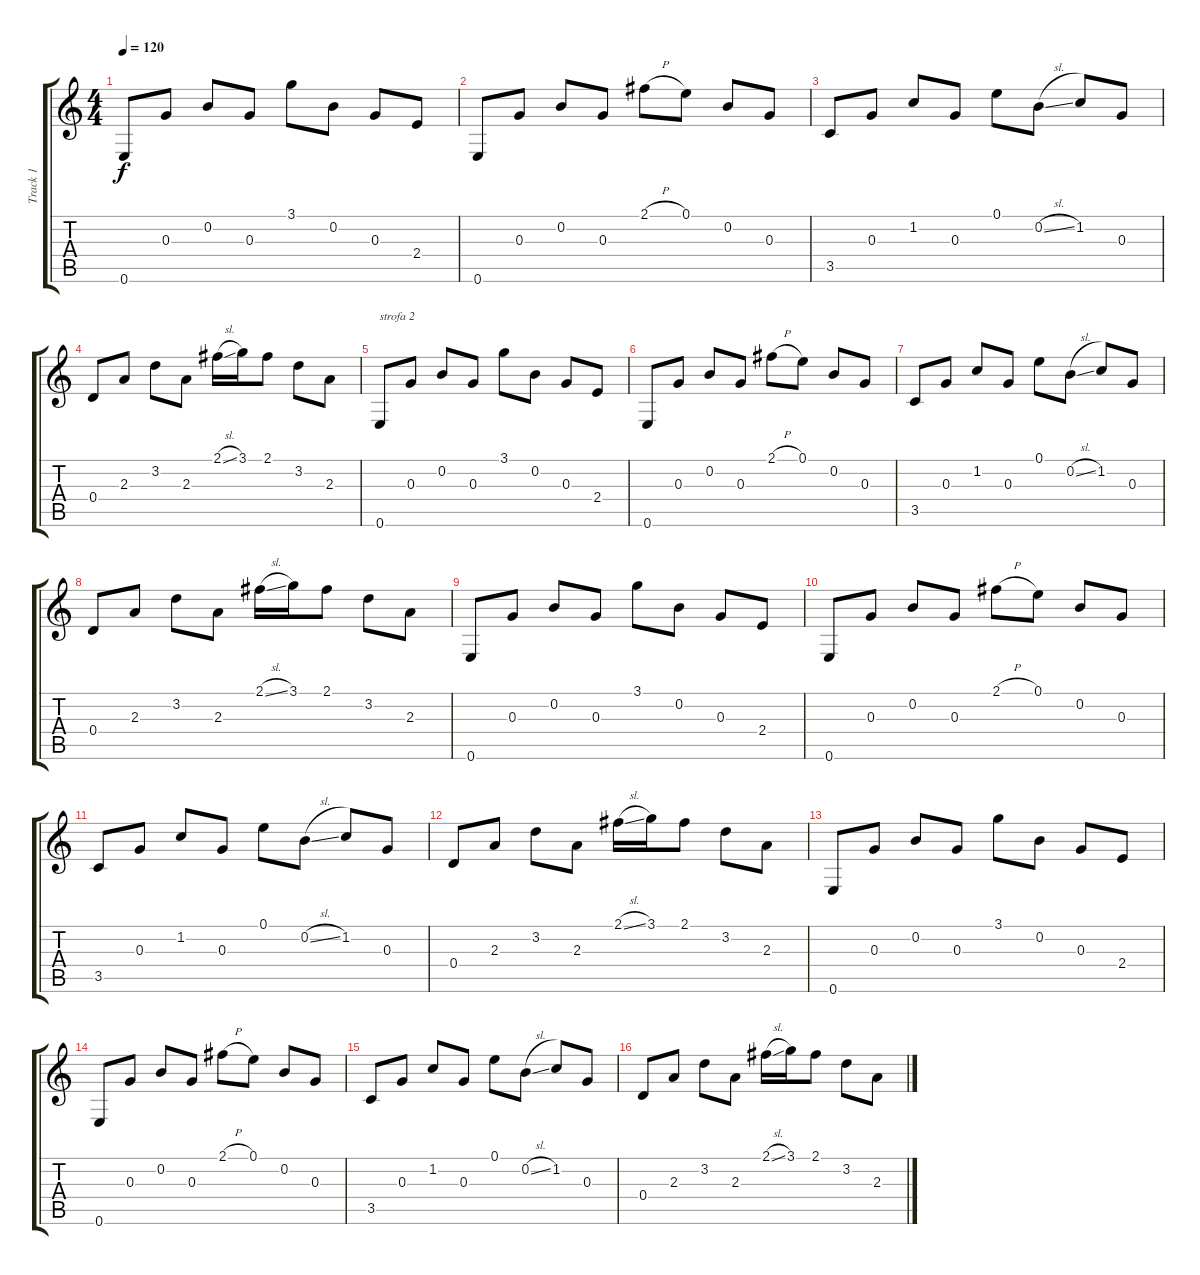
\track ("Track 1" "Track 1") {instrument acousticguitarsteel}
\staff {score tabs}
\tuning (E4 B3 G3 D3 A2 E2) {hide}
\ts (4 4)
\tempo 120
\clef g2
\ks c
0.6.8{dy f} 0.3.8 0.2.8 0.3.8 3.1.8 0.2.8 0.3.8 2.4.8 |
0.6.8 0.3.8 0.2.8 0.3.8 2.1{h}.8 0.1.8 0.2.8 0.3.8 |
3.5.8 0.3.8 1.2.8 0.3.8 0.1.8 0.2{sl}.8 1.2.8 0.3.8 |
0.4.8 2.3.8 3.2.8 2.3.8 2.1{sl}.16 3.1.16 2.1.8 3.2.8 2.3.8 |
0.6.8{txt "strofa 2"} 0.3.8 0.2.8 0.3.8 3.1.8 0.2.8 0.3.8 2.4.8 |
0.6.8 0.3.8 0.2.8 0.3.8 2.1{h}.8 0.1.8 0.2.8 0.3.8 |
3.5.8 0.3.8 1.2.8 0.3.8 0.1.8 0.2{sl}.8 1.2.8 0.3.8 |
0.4.8 2.3.8 3.2.8 2.3.8 2.1{sl}.16 3.1.16 2.1.8 3.2.8 2.3.8 |
0.6.8 0.3.8 0.2.8 0.3.8 3.1.8 0.2.8 0.3.8 2.4.8 |
0.6.8 0.3.8 0.2.8 0.3.8 2.1{h}.8 0.1.8 0.2.8 0.3.8 |
3.5.8 0.3.8 1.2.8 0.3.8 0.1.8 0.2{sl}.8 1.2.8 0.3.8 |
0.4.8 2.3.8 3.2.8 2.3.8 2.1{sl}.16 3.1.16 2.1.8 3.2.8 2.3.8 |
0.6.8 0.3.8 0.2.8 0.3.8 3.1.8 0.2.8 0.3.8 2.4.8 |
0.6.8 0.3.8 0.2.8 0.3.8 2.1{h}.8 0.1.8 0.2.8 0.3.8 |
3.5.8 0.3.8 1.2.8 0.3.8 0.1.8 0.2{sl}.8 1.2.8 0.3.8 |
0.4.8 2.3.8 3.2.8 2.3.8 2.1{sl}.16 3.1.16 2.1.8 3.2.8 2.3.8
